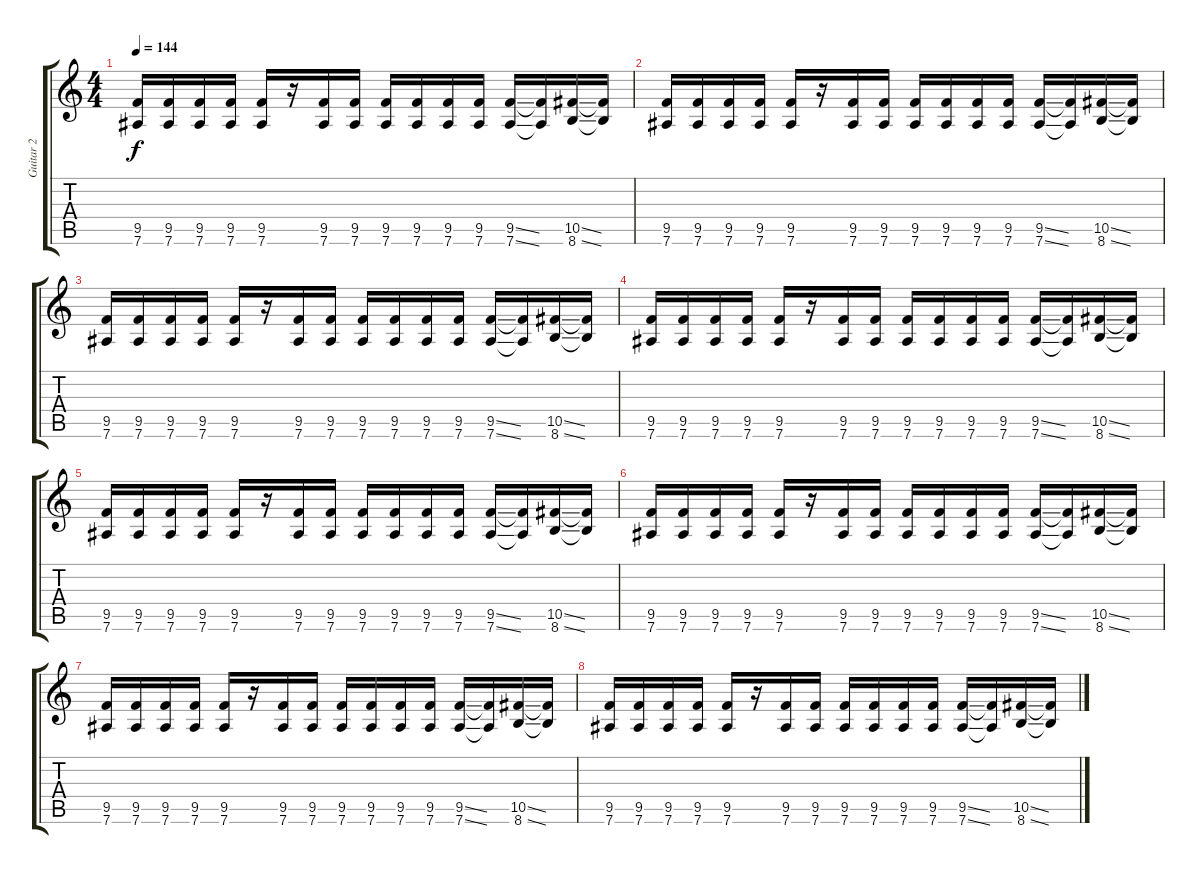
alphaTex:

\track ("Guitar 2" "Guitar 2") {instrument distortionguitar}
\staff {score tabs}
\tuning (Eb4 Bb3 Gb3 Db3 Ab2 Eb2) {hide}
\ts (4 4)
\tempo 144
\clef g2
\ks c
(9.5 7.6).16{dy f} (9.5 7.6).16 (9.5 7.6).16 (9.5 7.6).16 (9.5 7.6).16 r.16 (9.5 7.6).16 (9.5 7.6).16 (9.5 7.6).16 (9.5 7.6).16 (9.5 7.6).16 (9.5 7.6).16 (9.5{ss} 7.6{ss}).16 (9.5{t} 7.6{t}).16 (10.5{ss} 8.6{ss}).16 (10.5{t} 8.6{t}).16 |
(9.5 7.6).16 (9.5 7.6).16 (9.5 7.6).16 (9.5 7.6).16 (9.5 7.6).16 r.16 (9.5 7.6).16 (9.5 7.6).16 (9.5 7.6).16 (9.5 7.6).16 (9.5 7.6).16 (9.5 7.6).16 (9.5{ss} 7.6{ss}).16 (9.5{t} 7.6{t}).16 (10.5{ss} 8.6{ss}).16 (10.5{t} 8.6{t}).16 |
(9.5 7.6).16 (9.5 7.6).16 (9.5 7.6).16 (9.5 7.6).16 (9.5 7.6).16 r.16 (9.5 7.6).16 (9.5 7.6).16 (9.5 7.6).16 (9.5 7.6).16 (9.5 7.6).16 (9.5 7.6).16 (9.5{ss} 7.6{ss}).16 (9.5{t} 7.6{t}).16 (10.5{ss} 8.6{ss}).16 (10.5{t} 8.6{t}).16 |
(9.5 7.6).16 (9.5 7.6).16 (9.5 7.6).16 (9.5 7.6).16 (9.5 7.6).16 r.16 (9.5 7.6).16 (9.5 7.6).16 (9.5 7.6).16 (9.5 7.6).16 (9.5 7.6).16 (9.5 7.6).16 (9.5{ss} 7.6{ss}).16 (9.5{t} 7.6{t}).16 (10.5{ss} 8.6{ss}).16 (10.5{t} 8.6{t}).16 |
(9.5 7.6).16 (9.5 7.6).16 (9.5 7.6).16 (9.5 7.6).16 (9.5 7.6).16 r.16 (9.5 7.6).16 (9.5 7.6).16 (9.5 7.6).16 (9.5 7.6).16 (9.5 7.6).16 (9.5 7.6).16 (9.5{ss} 7.6{ss}).16 (9.5{t} 7.6{t}).16 (10.5{ss} 8.6{ss}).16 (10.5{t} 8.6{t}).16 |
(9.5 7.6).16 (9.5 7.6).16 (9.5 7.6).16 (9.5 7.6).16 (9.5 7.6).16 r.16 (9.5 7.6).16 (9.5 7.6).16 (9.5 7.6).16 (9.5 7.6).16 (9.5 7.6).16 (9.5 7.6).16 (9.5{ss} 7.6{ss}).16 (9.5{t} 7.6{t}).16 (10.5{ss} 8.6{ss}).16 (10.5{t} 8.6{t}).16 |
(9.5 7.6).16 (9.5 7.6).16 (9.5 7.6).16 (9.5 7.6).16 (9.5 7.6).16 r.16 (9.5 7.6).16 (9.5 7.6).16 (9.5 7.6).16 (9.5 7.6).16 (9.5 7.6).16 (9.5 7.6).16 (9.5{ss} 7.6{ss}).16 (9.5{t} 7.6{t}).16 (10.5{ss} 8.6{ss}).16 (10.5{t} 8.6{t}).16 |
(9.5 7.6).16 (9.5 7.6).16 (9.5 7.6).16 (9.5 7.6).16 (9.5 7.6).16 r.16 (9.5 7.6).16 (9.5 7.6).16 (9.5 7.6).16 (9.5 7.6).16 (9.5 7.6).16 (9.5 7.6).16 (9.5{ss} 7.6{ss}).16 (9.5{t} 7.6{t}).16 (10.5{ss} 8.6{ss}).16 (10.5{t} 8.6{t}).16
